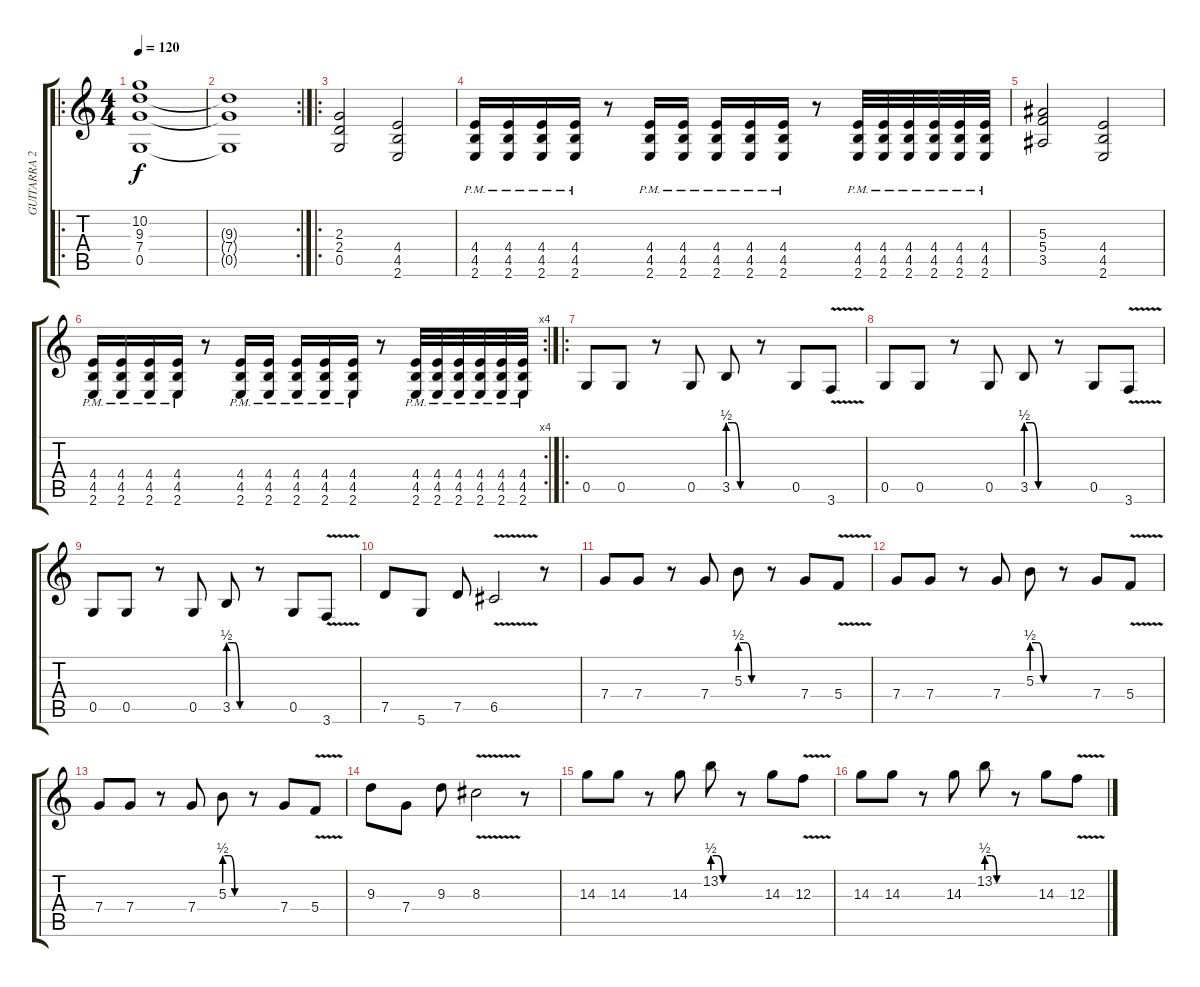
\track ("GUITARRA 2" "GUITARRA 2") {instrument distortionguitar}
\staff {score tabs}
\tuning (D4 A3 F3 C3 G2 D2) {hide}
\ro
\ts (4 4)
\tempo 120
\clef g2
\ks c
(10.2 9.3 7.4 0.5).1{dy f} |
\rc 2
(9.3{t} 7.4{t} 0.5{t}).1 |
\ro
(2.3 2.4 0.5).2 (4.4 4.5 2.6).2 |
(4.4{pm} 4.5{pm} 2.6{pm}).16 (4.4{pm} 4.5{pm} 2.6{pm}).16 (4.4{pm} 4.5{pm} 2.6{pm}).16 (4.4{pm} 4.5{pm} 2.6{pm}).16 r.8 (4.4{pm} 4.5{pm} 2.6{pm}).16 (4.4{pm} 4.5{pm} 2.6{pm}).16 (4.4{pm} 4.5{pm} 2.6{pm}).16 (4.4{pm} 4.5{pm} 2.6{pm}).16 (4.4{pm} 4.5{pm} 2.6{pm}).16 r.8 (4.4{pm} 4.5{pm} 2.6{pm}).32 (4.4{pm} 4.5{pm} 2.6{pm}).32 (4.4{pm} 4.5{pm} 2.6{pm}).32 (4.4{pm} 4.5{pm} 2.6{pm}).32 (4.4{pm} 4.5{pm} 2.6{pm}).32 (4.4{pm} 4.5{pm} 2.6{pm}).32 |
(5.3 5.4 3.5).2 (4.4 4.5 2.6).2 |
\rc 4
(4.4{pm} 4.5{pm} 2.6{pm}).16 (4.4{pm} 4.5{pm} 2.6{pm}).16 (4.4{pm} 4.5{pm} 2.6{pm}).16 (4.4{pm} 4.5{pm} 2.6{pm}).16 r.8 (4.4{pm} 4.5{pm} 2.6{pm}).16 (4.4{pm} 4.5{pm} 2.6{pm}).16 (4.4{pm} 4.5{pm} 2.6{pm}).16 (4.4{pm} 4.5{pm} 2.6{pm}).16 (4.4{pm} 4.5{pm} 2.6{pm}).16 r.8 (4.4{pm} 4.5{pm} 2.6{pm}).32 (4.4{pm} 4.5{pm} 2.6{pm}).32 (4.4{pm} 4.5{pm} 2.6{pm}).32 (4.4{pm} 4.5{pm} 2.6{pm}).32 (4.4{pm} 4.5{pm} 2.6{pm}).32 (4.4{pm} 4.5{pm} 2.6{pm}).32 |
\ro
0.5.8 0.5.8 r.8 0.5.8 3.5{be (custom 0 2 15 2 30 0 60 0)}.8 r.8 0.5.8 3.6{v}.8 |
0.5.8 0.5.8 r.8 0.5.8 3.5{be (custom 0 2 15 2 30 0 60 0)}.8 r.8 0.5.8 3.6{v}.8 |
0.5.8 0.5.8 r.8 0.5.8 3.5{be (custom 0 2 15 2 30 0 60 0)}.8 r.8 0.5.8 3.6{v}.8 |
7.5.8 5.6.8 7.5.8 6.5{v}.2 r.8 |
7.4.8 7.4.8 r.8 7.4.8 5.3{be (custom 0 2 15 2 30 0 60 0)}.8 r.8 7.4.8 5.4{v}.8 |
7.4.8 7.4.8 r.8 7.4.8 5.3{be (custom 0 2 15 2 30 0 60 0)}.8 r.8 7.4.8 5.4{v}.8 |
7.4.8 7.4.8 r.8 7.4.8 5.3{be (custom 0 2 15 2 30 0 60 0)}.8 r.8 7.4.8 5.4{v}.8 |
9.3.8 7.4.8 9.3.8 8.3{v}.2 r.8 |
14.3.8 14.3.8 r.8 14.3.8 13.2{be (custom 0 2 15 2 30 0 60 0)}.8 r.8 14.3.8 12.3{v}.8 |
14.3.8 14.3.8 r.8 14.3.8 13.2{be (custom 0 2 15 2 30 0 60 0)}.8 r.8 14.3.8 12.3{v}.8
